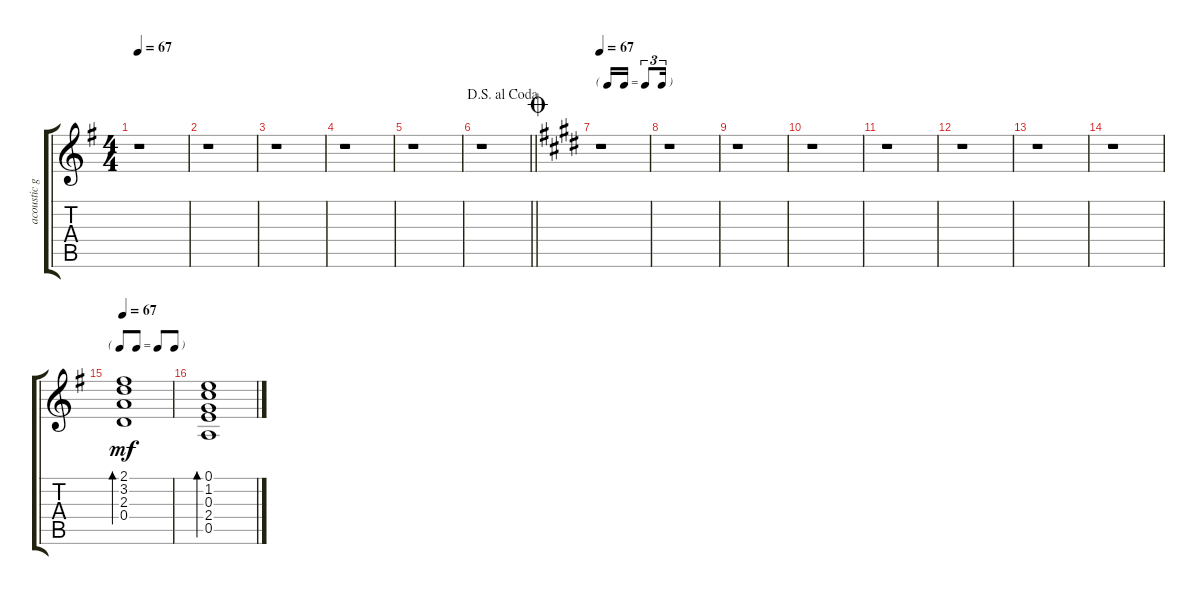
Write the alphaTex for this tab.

\track ("acoustic guitar" "acoustic g") {instrument acousticguitarsteel}
\staff {score tabs}
\tuning (E4 B3 G3 D3 A2 E2) {hide}
\ts (4 4)
\tempo 67
\clef g2
\ks g
r.1{dy p} |
r.1 |
r.1 |
r.1 |
r.1 |
\jump dalsegnoalcoda
\barLineRight lightlight
r.1 |
\tf triplet16th
\jump coda
\tempo 67
\ks e
r.1 |
\ks c#minor
r.1 |
\ks e
r.1 |
r.1 |
r.1 |
\ks c#minor
r.1 |
r.1 |
\ks e
r.1 |
\tf none
\tempo 67
\ks g
(2.1 3.2 2.3 0.4).1{bd 30 dy mf} |
(0.1 1.2 0.3 2.4 0.5).1{bd 30}
